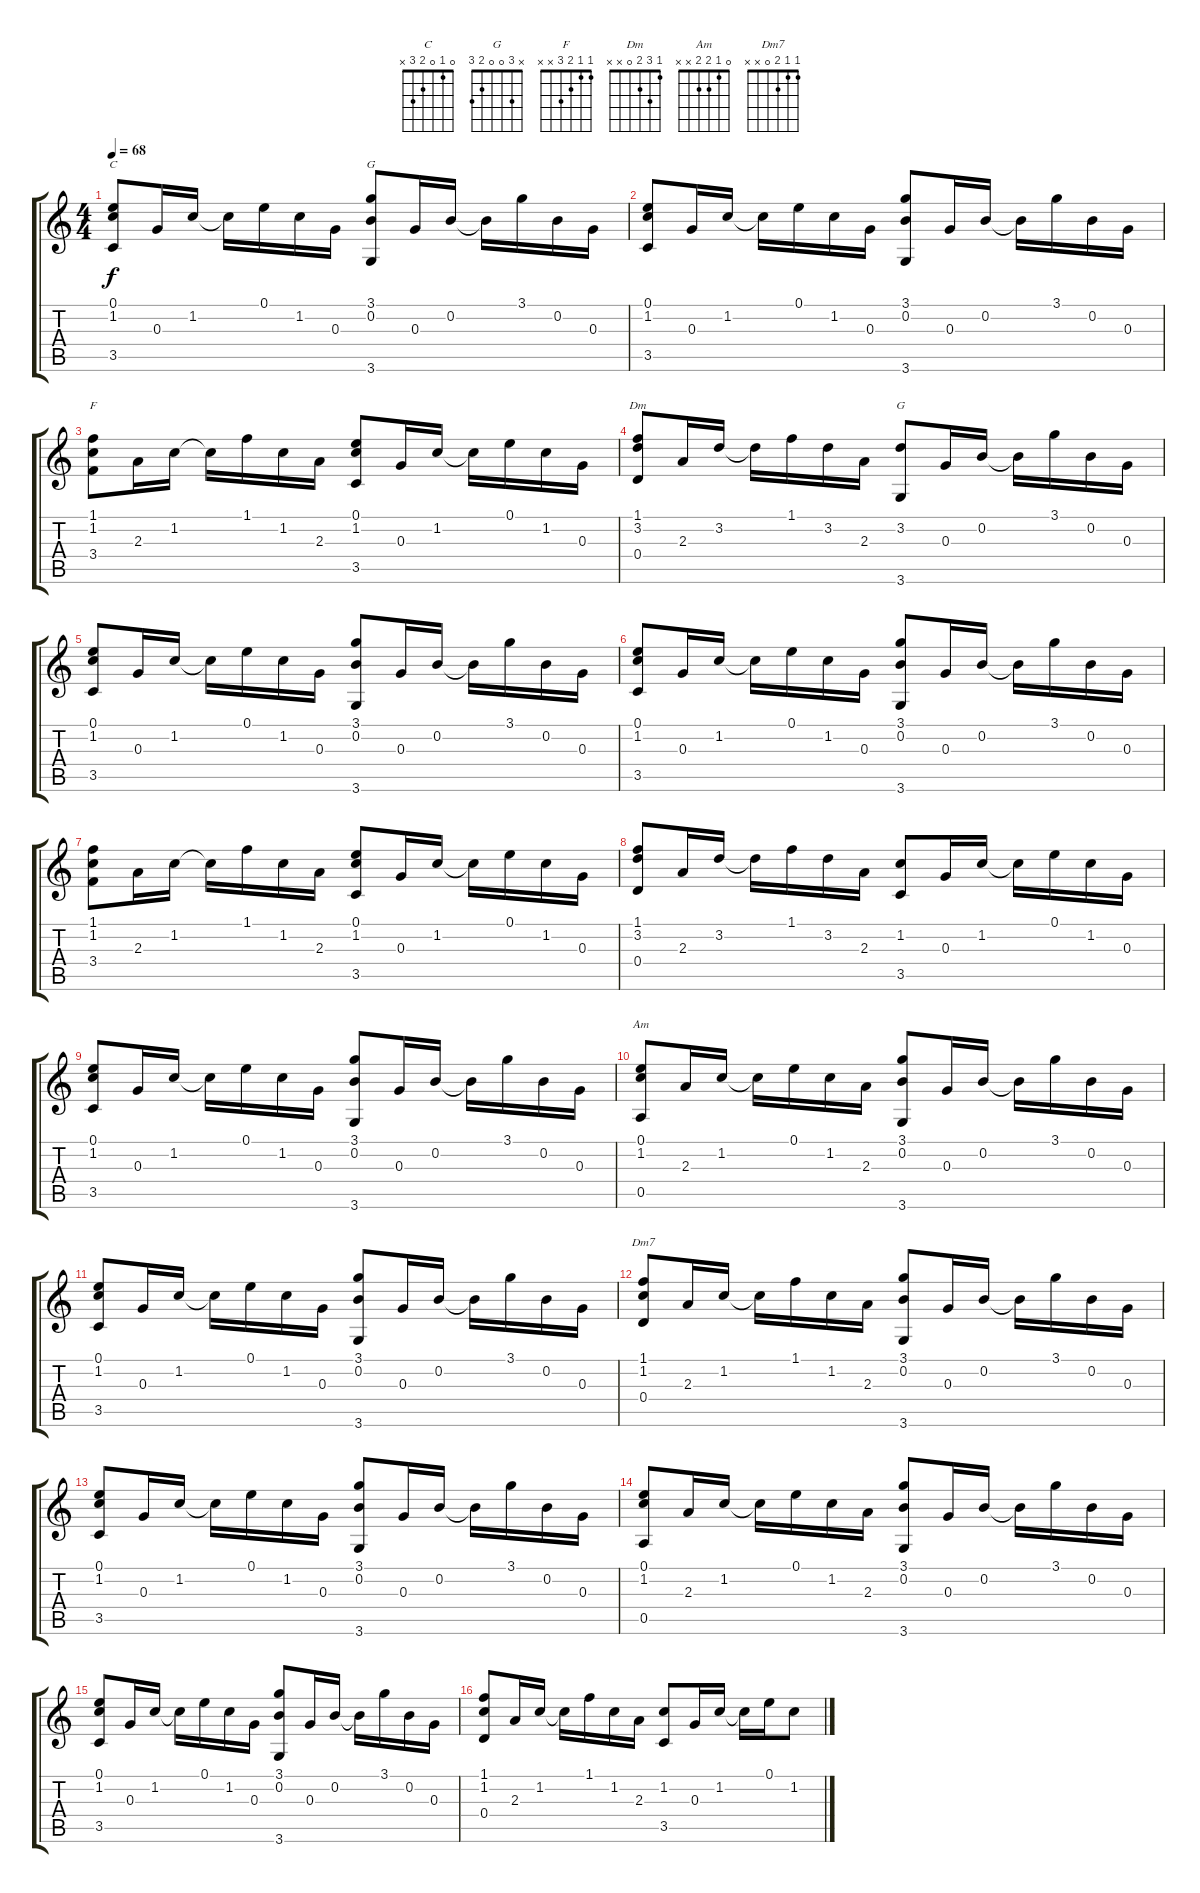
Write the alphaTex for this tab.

\track "" {instrument electricguitarclean}
\staff {score tabs}
\tuning (E4 B3 G3 D3 A2 E2) {hide}
\chord ("C" 0 1 0 2 3 x)
\chord ("G" 3 0 0 0 2 3)
\chord ("F" 1 1 2 3 x x)
\chord ("Dm" 1 3 2 0 x x)
\chord ("G" x 3 0 0 2 3)
\chord ("Am" 0 1 2 2 x x)
\chord ("Dm7" 1 1 2 0 x x)
\ts (4 4)
\tempo 68
\clef g2
\ks c
(0.1 1.2 3.5).8{ch "C" dy f} 0.3.16 1.2.16 1.2{t}.16 0.1.16 1.2.16 0.3.16 (3.1 0.2 3.6).8{ch "G"} 0.3.16 0.2.16 0.2{t}.16 3.1.16 0.2.16 0.3.16 |
(0.1 1.2 3.5).8 0.3.16 1.2.16 1.2{t}.16 0.1.16 1.2.16 0.3.16 (3.1 0.2 3.6).8 0.3.16 0.2.16 0.2{t}.16 3.1.16 0.2.16 0.3.16 |
(1.1 1.2 3.4).8{ch "F"} 2.3.16 1.2.16 1.2{t}.16 1.1.16 1.2.16 2.3.16 (0.1 1.2 3.5).8 0.3.16 1.2.16 1.2{t}.16 0.1.16 1.2.16 0.3.16 |
(1.1 3.2 0.4).8{ch "Dm"} 2.3.16 3.2.16 3.2{t}.16 1.1.16 3.2.16 2.3.16 (3.2 3.6).8{ch "G"} 0.3.16 0.2.16 0.2{t}.16 3.1.16 0.2.16 0.3.16 |
(0.1 1.2 3.5).8 0.3.16 1.2.16 1.2{t}.16 0.1.16 1.2.16 0.3.16 (3.1 0.2 3.6).8 0.3.16 0.2.16 0.2{t}.16 3.1.16 0.2.16 0.3.16 |
(0.1 1.2 3.5).8 0.3.16 1.2.16 1.2{t}.16 0.1.16 1.2.16 0.3.16 (3.1 0.2 3.6).8 0.3.16 0.2.16 0.2{t}.16 3.1.16 0.2.16 0.3.16 |
(1.1 1.2 3.4).8 2.3.16 1.2.16 1.2{t}.16 1.1.16 1.2.16 2.3.16 (0.1 1.2 3.5).8 0.3.16 1.2.16 1.2{t}.16 0.1.16 1.2.16 0.3.16 |
(1.1 3.2 0.4).8 2.3.16 3.2.16 3.2{t}.16 1.1.16 3.2.16 2.3.16 (1.2 3.5).8 0.3.16 1.2.16 1.2{t}.16 0.1.16 1.2.16 0.3.16 |
(0.1 1.2 3.5).8 0.3.16 1.2.16 1.2{t}.16 0.1.16 1.2.16 0.3.16 (3.1 0.2 3.6).8 0.3.16 0.2.16 0.2{t}.16 3.1.16 0.2.16 0.3.16 |
(0.1 1.2 0.5).8{ch "Am"} 2.3.16 1.2.16 1.2{t}.16 0.1.16 1.2.16 2.3.16 (3.1 0.2 3.6).8 0.3.16 0.2.16 0.2{t}.16 3.1.16 0.2.16 0.3.16 |
(0.1 1.2 3.5).8 0.3.16 1.2.16 1.2{t}.16 0.1.16 1.2.16 0.3.16 (3.1 0.2 3.6).8 0.3.16 0.2.16 0.2{t}.16 3.1.16 0.2.16 0.3.16 |
(1.1 1.2 0.4).8{ch "Dm7"} 2.3.16 1.2.16 1.2{t}.16 1.1.16 1.2.16 2.3.16 (3.1 0.2 3.6).8 0.3.16 0.2.16 0.2{t}.16 3.1.16 0.2.16 0.3.16 |
(0.1 1.2 3.5).8 0.3.16 1.2.16 1.2{t}.16 0.1.16 1.2.16 0.3.16 (3.1 0.2 3.6).8 0.3.16 0.2.16 0.2{t}.16 3.1.16 0.2.16 0.3.16 |
(0.1 1.2 0.5).8 2.3.16 1.2.16 1.2{t}.16 0.1.16 1.2.16 2.3.16 (3.1 0.2 3.6).8 0.3.16 0.2.16 0.2{t}.16 3.1.16 0.2.16 0.3.16 |
(0.1 1.2 3.5).8 0.3.16 1.2.16 1.2{t}.16 0.1.16 1.2.16 0.3.16 (3.1 0.2 3.6).8 0.3.16 0.2.16 0.2{t}.16 3.1.16 0.2.16 0.3.16 |
(1.1 1.2 0.4).8 2.3.16 1.2.16 1.2{t}.16 1.1.16 1.2.16 2.3.16 (1.2 3.5).8 0.3.16 1.2.16 1.2{t}.16 0.1.16 1.2.8
